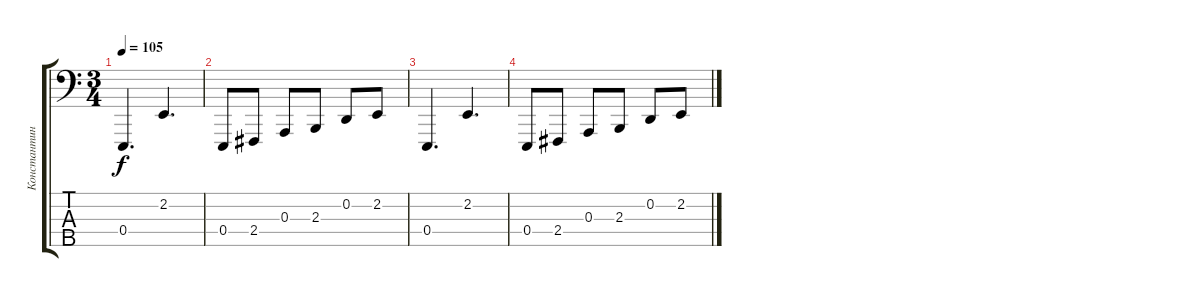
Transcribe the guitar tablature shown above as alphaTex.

\track ("Константин Бекрев (Bass+Dist)" "Константин") {instrument lead2sawtooth}
\staff {score tabs}
\tuning (G2 D2 A1 E1 B0) {hide}
\ts (3 4)
\tempo 105
\clef f4
\ks c
0.4.4{d dy f} 2.2.4{d} |
0.4.8 2.4.8 0.3.8 2.3.8 0.2.8 2.2.8 |
0.4.4{d} 2.2.4{d} |
0.4.8 2.4.8 0.3.8 2.3.8 0.2.8 2.2.8
